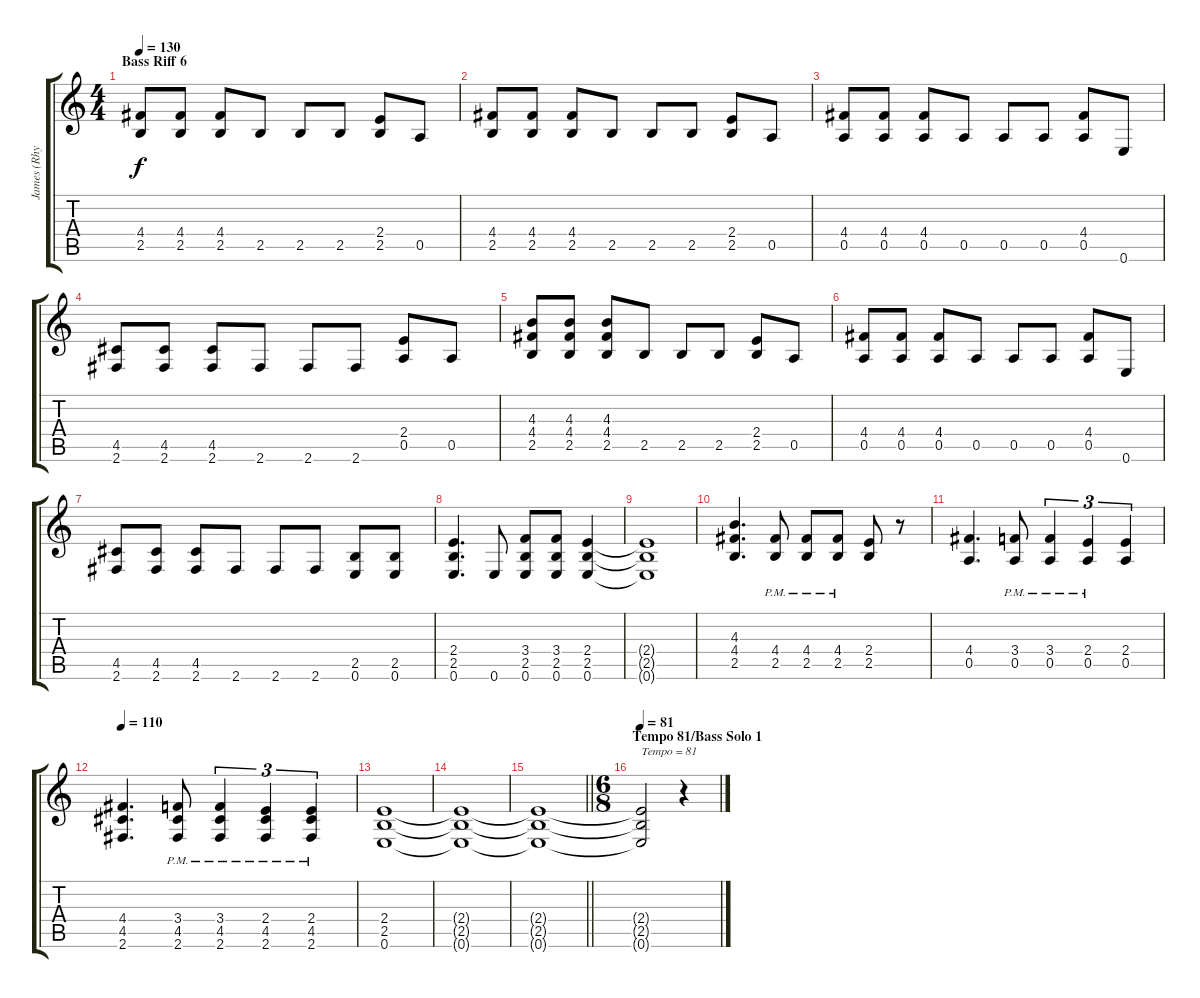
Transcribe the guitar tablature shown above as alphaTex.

\track ("James (Rhythm Guitar)" "James (Rhy") {instrument distortionguitar}
\staff {score tabs}
\tuning (E4 B3 G3 D3 A2 E2) {hide}
\ts (4 4)
\section ("" "Bass Riff 6")
\tempo 130
\clef g2
\ks c
(4.4 2.5).8{dy f} (4.4 2.5).8 (4.4 2.5).8 2.5.8 2.5.8 2.5.8 (2.4 2.5).8 0.5.8 |
(4.4 2.5).8 (4.4 2.5).8 (4.4 2.5).8 2.5.8 2.5.8 2.5.8 (2.4 2.5).8 0.5.8 |
(4.4 0.5).8 (4.4 0.5).8 (4.4 0.5).8 0.5.8 0.5.8 0.5.8 (4.4 0.5).8 0.6.8 |
(4.5 2.6).8 (4.5 2.6).8 (4.5 2.6).8 2.6.8 2.6.8 2.6.8 (2.4 0.5).8 0.5.8 |
(4.3 4.4 2.5).8 (4.3 4.4 2.5).8 (4.3 4.4 2.5).8 2.5.8 2.5.8 2.5.8 (2.4 2.5).8 0.5.8 |
(4.4 0.5).8 (4.4 0.5).8 (4.4 0.5).8 0.5.8 0.5.8 0.5.8 (4.4 0.5).8 0.6.8 |
(4.5 2.6).8 (4.5 2.6).8 (4.5 2.6).8 2.6.8 2.6.8 2.6.8 (2.5 0.6).8 (2.5 0.6).8 |
(2.4 2.5 0.6).4{d} 0.6.8 (3.4 2.5 0.6).8 (3.4 2.5 0.6).8 (2.4 2.5 0.6).4 |
(2.4{t} 2.5{t} 0.6{t}).1 |
(4.3 4.4 2.5).4{d} (4.4{pm} 2.5{pm}).8 (4.4{pm} 2.5{pm}).8 (4.4{pm} 2.5{pm}).8 (2.4 2.5).8 r.8 |
(4.4 0.5).4{d} (3.4{pm} 0.5{pm}).8 (3.4{pm} 0.5{pm}).4{tu (3 2)} (2.4{pm} 0.5{pm}).4{tu (3 2)} (2.4 0.5).4{tu (3 2)} |
\tempo 110
(4.4 4.5 2.6).4{d} (3.4{pm} 4.5{pm} 2.6{pm}).8 (3.4{pm} 4.5{pm} 2.6{pm}).4{tu (3 2)} (2.4{pm} 4.5{pm} 2.6{pm}).4{tu (3 2)} (2.4{pm} 4.5{pm} 2.6{pm}).4{tu (3 2)} |
(2.4 2.5 0.6).1{volume 7} |
(2.4{t} 2.5{t} 0.6{t}).1 |
\barLineRight lightlight
(2.4{t} 2.5{t} 0.6{t}).1{volume 2} |
\ts (6 8)
\section ("" "Tempo 81/Bass Solo 1")
\tempo 81
(2.4{t} 2.5{t} 0.6{t}).2{txt "Tempo = 81"} r.4
